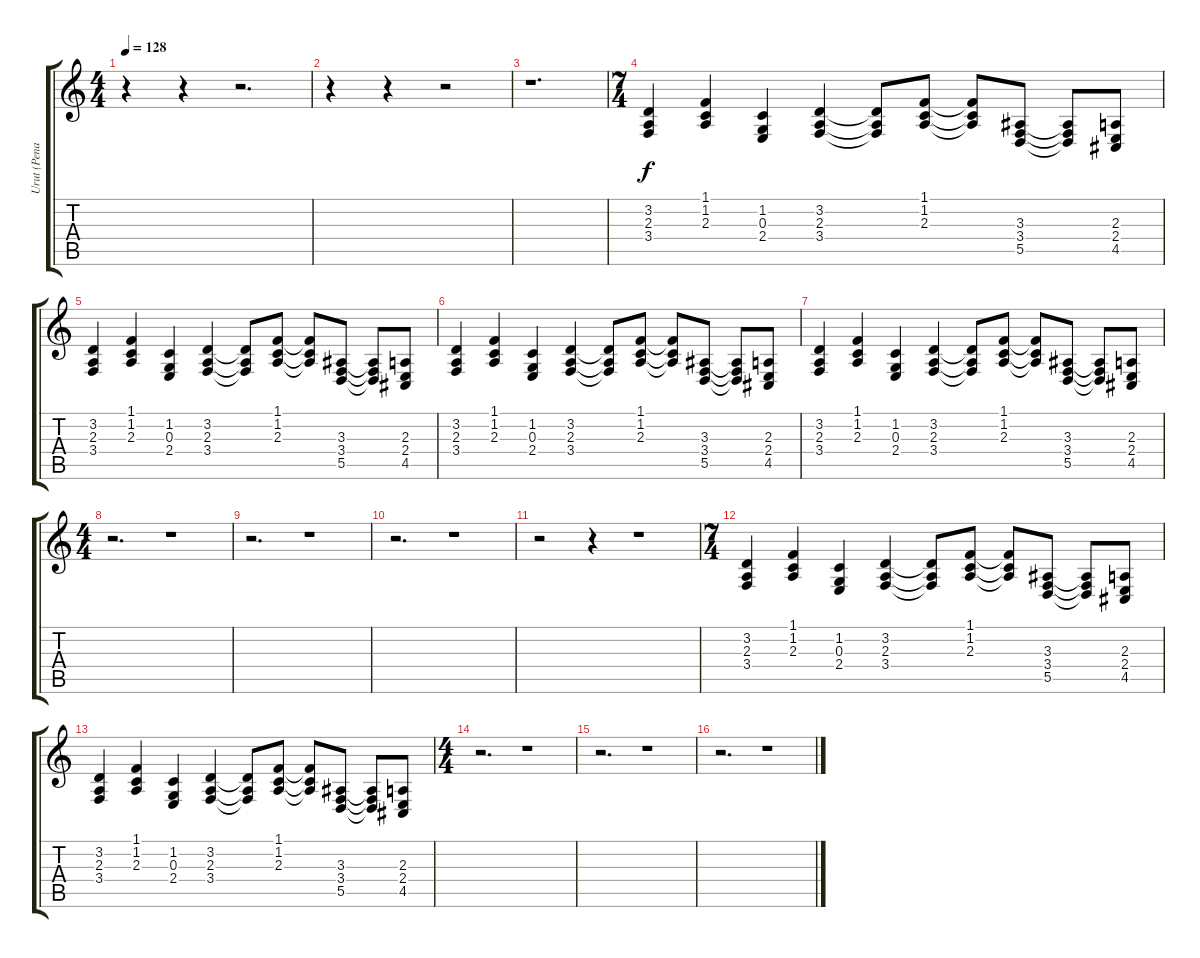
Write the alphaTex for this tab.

\track ("Urut (Pena Peninkilampi)" "Urut (Pena") {instrument rockorgan}
\staff {score tabs}
\tuning (E4 B3 G3 D3 A2 E2) {hide}
\ts (4 4)
\tempo 128
\clef g2
\ks c
r.4{dy f} r.4 r.2{d} |
r.4 r.4 r.2 |
r.1{d} |
\ts (7 4)
(3.2 2.3 3.4).4 (1.1 1.2 2.3).4 (1.2 0.3 2.4).4 (3.2 2.3 3.4).4 (3.2{t} 2.3{t} 3.4{t}).8 (1.1 1.2 2.3).8 (1.1{t} 1.2{t} 2.3{t}).8 (3.3 3.4 5.5).8 (3.3{t} 3.4{t} 5.5{t}).8 (2.3 2.4 4.5).8 |
(3.2 2.3 3.4).4 (1.1 1.2 2.3).4 (1.2 0.3 2.4).4 (3.2 2.3 3.4).4 (3.2{t} 2.3{t} 3.4{t}).8 (1.1 1.2 2.3).8 (1.1{t} 1.2{t} 2.3{t}).8 (3.3 3.4 5.5).8 (3.3{t} 3.4{t} 5.5{t}).8 (2.3 2.4 4.5).8 |
(3.2 2.3 3.4).4 (1.1 1.2 2.3).4 (1.2 0.3 2.4).4 (3.2 2.3 3.4).4 (3.2{t} 2.3{t} 3.4{t}).8 (1.1 1.2 2.3).8 (1.1{t} 1.2{t} 2.3{t}).8 (3.3 3.4 5.5).8 (3.3{t} 3.4{t} 5.5{t}).8 (2.3 2.4 4.5).8 |
(3.2 2.3 3.4).4 (1.1 1.2 2.3).4 (1.2 0.3 2.4).4 (3.2 2.3 3.4).4 (3.2{t} 2.3{t} 3.4{t}).8 (1.1 1.2 2.3).8 (1.1{t} 1.2{t} 2.3{t}).8 (3.3 3.4 5.5).8 (3.3{t} 3.4{t} 5.5{t}).8 (2.3 2.4 4.5).8 |
\ts (4 4)
r.2{d} r.1 |
r.2{d} r.1 |
r.2{d} r.1 |
r.2 r.4 r.1 |
\ts (7 4)
(3.2 2.3 3.4).4 (1.1 1.2 2.3).4 (1.2 0.3 2.4).4 (3.2 2.3 3.4).4 (3.2{t} 2.3{t} 3.4{t}).8 (1.1 1.2 2.3).8 (1.1{t} 1.2{t} 2.3{t}).8 (3.3 3.4 5.5).8 (3.3{t} 3.4{t} 5.5{t}).8 (2.3 2.4 4.5).8 |
(3.2 2.3 3.4).4 (1.1 1.2 2.3).4 (1.2 0.3 2.4).4 (3.2 2.3 3.4).4 (3.2{t} 2.3{t} 3.4{t}).8 (1.1 1.2 2.3).8 (1.1{t} 1.2{t} 2.3{t}).8 (3.3 3.4 5.5).8 (3.3{t} 3.4{t} 5.5{t}).8 (2.3 2.4 4.5).8 |
\ts (4 4)
r.2{d} r.1 |
r.2{d} r.1 |
r.2{d} r.1
